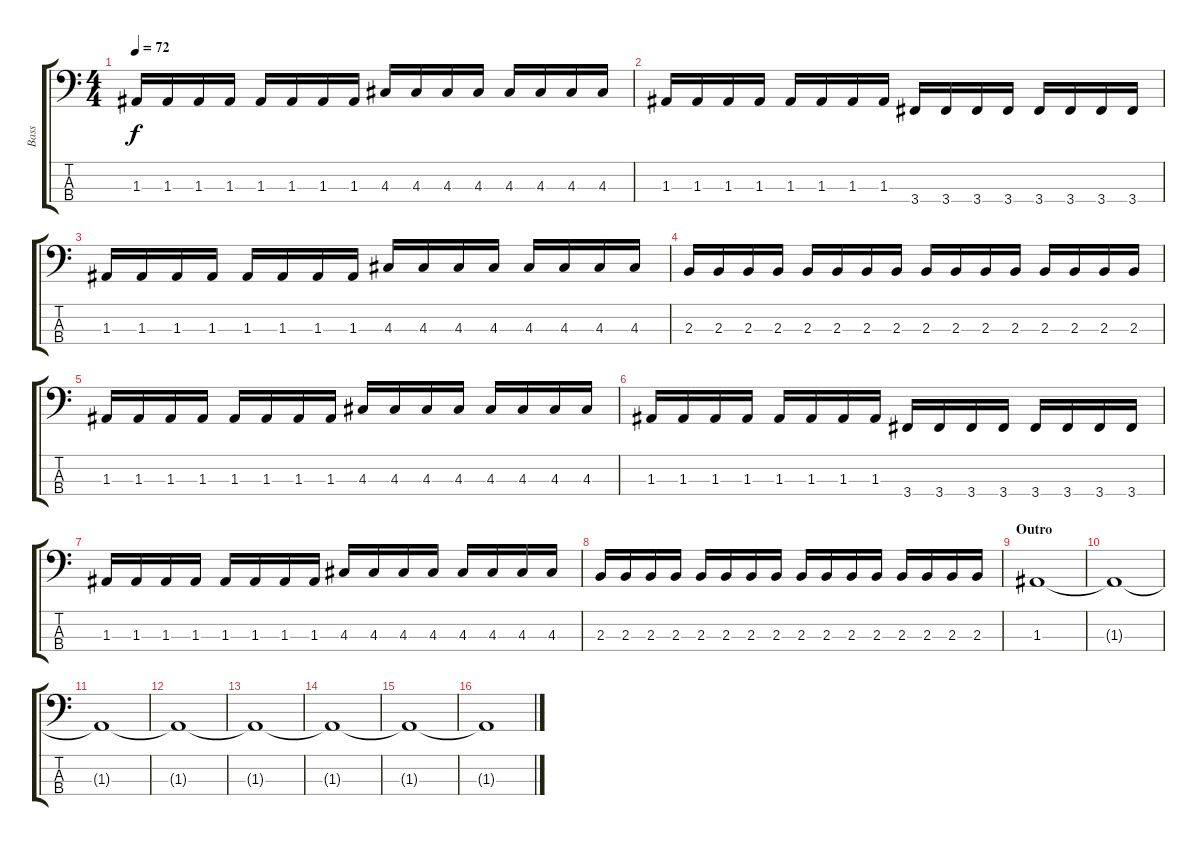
\track ("Bass" "Bass") {instrument electricbasspick}
\staff {score tabs}
\tuning (G2 D2 A1 Eb1) {hide}
\ts (4 4)
\tempo 72
\clef f4
\ks c
1.3.16{dy f} 1.3.16 1.3.16 1.3.16 1.3.16 1.3.16 1.3.16 1.3.16 4.3.16 4.3.16 4.3.16 4.3.16 4.3.16 4.3.16 4.3.16 4.3.16 |
1.3.16 1.3.16 1.3.16 1.3.16 1.3.16 1.3.16 1.3.16 1.3.16 3.4.16 3.4.16 3.4.16 3.4.16 3.4.16 3.4.16 3.4.16 3.4.16 |
1.3.16 1.3.16 1.3.16 1.3.16 1.3.16 1.3.16 1.3.16 1.3.16 4.3.16 4.3.16 4.3.16 4.3.16 4.3.16 4.3.16 4.3.16 4.3.16 |
2.3.16 2.3.16 2.3.16 2.3.16 2.3.16 2.3.16 2.3.16 2.3.16 2.3.16 2.3.16 2.3.16 2.3.16 2.3.16 2.3.16 2.3.16 2.3.16 |
1.3.16 1.3.16 1.3.16 1.3.16 1.3.16 1.3.16 1.3.16 1.3.16 4.3.16 4.3.16 4.3.16 4.3.16 4.3.16 4.3.16 4.3.16 4.3.16 |
1.3.16 1.3.16 1.3.16 1.3.16 1.3.16 1.3.16 1.3.16 1.3.16 3.4.16 3.4.16 3.4.16 3.4.16 3.4.16 3.4.16 3.4.16 3.4.16 |
1.3.16 1.3.16 1.3.16 1.3.16 1.3.16 1.3.16 1.3.16 1.3.16 4.3.16 4.3.16 4.3.16 4.3.16 4.3.16 4.3.16 4.3.16 4.3.16 |
2.3.16 2.3.16 2.3.16 2.3.16 2.3.16 2.3.16 2.3.16 2.3.16 2.3.16 2.3.16 2.3.16 2.3.16 2.3.16 2.3.16 2.3.16 2.3.16 |
\section ("" "Outro")
1.3.1{volume 9} |
1.3{t}.1 |
1.3{t}.1 |
1.3{t}.1 |
1.3{t}.1 |
1.3{t}.1 |
1.3{t}.1 |
1.3{t}.1
